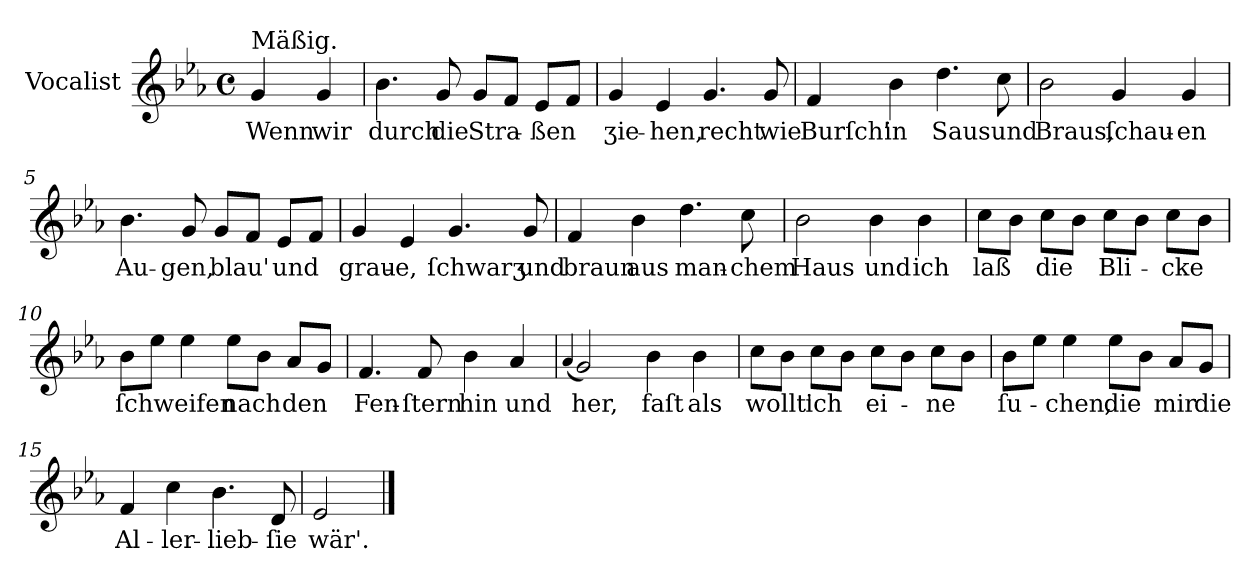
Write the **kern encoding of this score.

**kern	**text
*part1	*part1
*staff1	*staff1
*I"Vocalist	*
*clefG2	*
*k[b-e-a-]	*
*E-:	*
*M4/4	*
*met(c)	*
=	=
!LO:TX:a:t=Mäßig.	!
4g	Wenn
4g	wir
=1	=1
4.b-	durch
8g	die
8gL	Stra-
8fJ	.
8e-L	-ßen
8fJ	.
=2	=2
4g	ʒie-
4e-	-hen,
4.g	recht
8g	wie
=3	=3
4f	Burſch'
4b-	in
4.dd	Saus
8cc	und
=4	=4
2b-	Braus,
4g	ſchau-
4g	-en
=5	=5
4.b-	Au-
8g	-gen,
8gL	blau'
8fJ	.
8e-L	und
8fJ	.
=6	=6
4g	grau-
4e-	-e,
4.g	ſchwarʒ
8g	und
=7	=7
4f	braun
4b-	aus
4.dd	man-
8cc	-chem
=8	=8
2b-	Haus
4b-	und
4b-	ich
=9	=9
8ccL	laß
8b-J	.
8ccL	die
8b-J	.
8ccL	Bli-
8b-J	.
8ccL	-cke
8b-J	.
=10	=10
8b-L	ſchweifen
8ee-J	.
4ee-	.
8ee-L	nach
8b-J	.
8a-L	den
8gJ	.
=11	=11
4.f	Fen-
8f	-ſtern
4b-	hin
4a-	und
=12	=12
(4qqa-	.
2g)	her,
4b-	faſt
4b-	als
=13	=13
8ccL	wollt'
8b-J	.
8ccL	ich
8b-J	.
8ccL	ei-
8b-J	.
8ccL	-ne
8b-J	.
=14	=14
8b-L	ſu-
8ee-J	.
4ee-	-chen,
8ee-L	die
8b-J	.
8a-L	mir
8gJ	die
=15	=15
4f	Al-
4cc	-ler-
4.b-	-lieb-
8d	-ſie
=16	=16
2e-	wär'.
==	==
*-	*-
